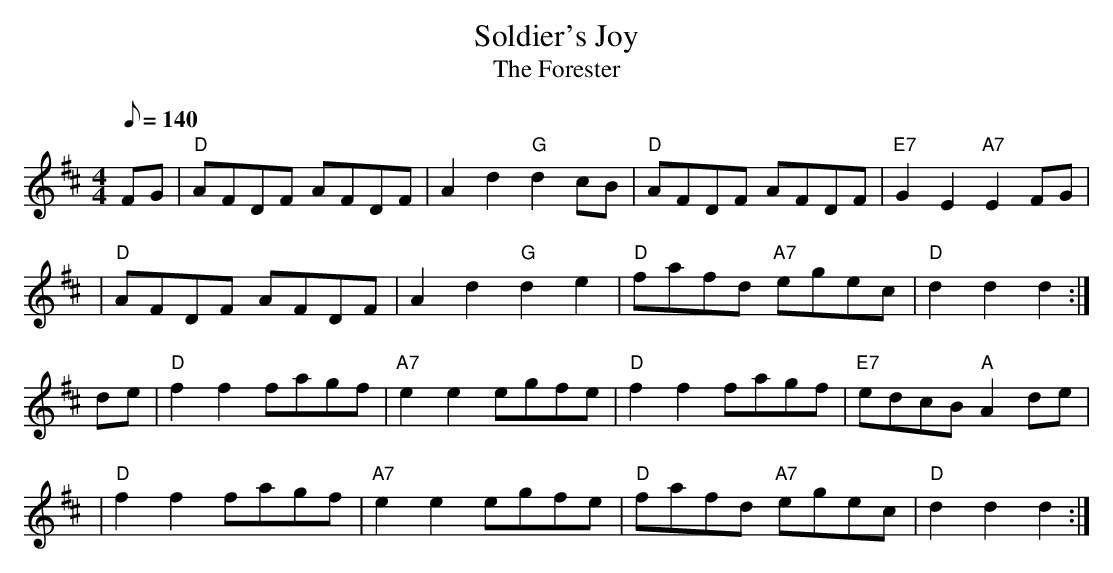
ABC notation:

X:1
T: Soldier's Joy
T: Forester, The
M: 4/4
L: 1/8
Q: 140
K: Dmaj
FG | "D" AFDF AFDF|A2 d2 "G" d2 cB| "D" AFDF AFDF| "E7" G2E2 "A7" E2 FG|
| "D" AFDF AFDF|A2 d2 "G" d2 e2 | "D" fafd "A7" egec| "D" d2 d2 d2 :|
de | "D" f2 f2 fagf| "A7" e2 e2 egfe| "D" f2 f2 fagf | "E7" edcB "A" A2 de|
      | "D" f2 f2 fagf| "A7" e2 e2 egfe| "D" fafd "A7" egec| "D" d2 d2 d2 :|]
